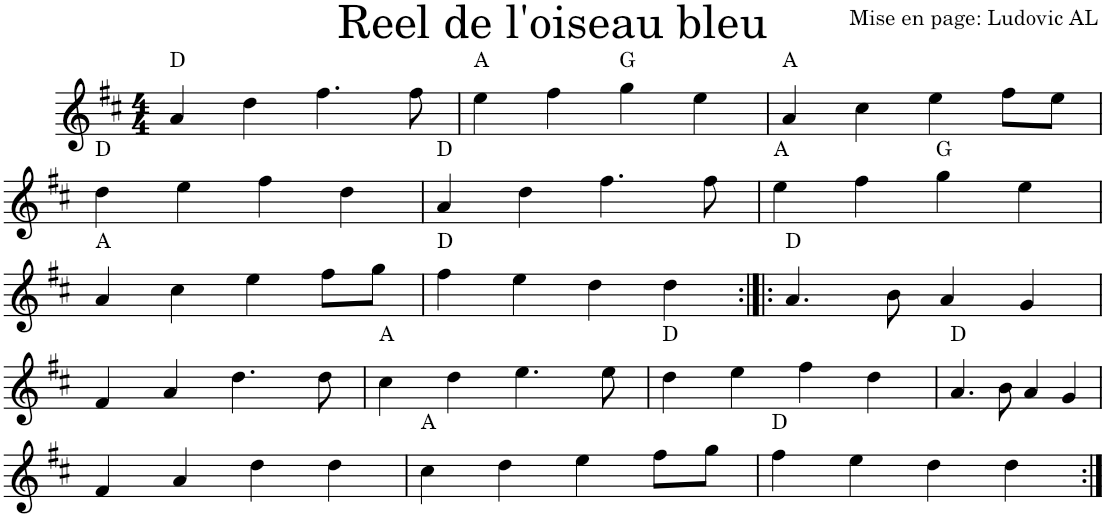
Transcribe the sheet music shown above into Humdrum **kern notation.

**kern	**harte
*part1	*part1
*staff1	*
*I"Voice	*
*I'V	*
*clefG2	*
*k[f#c#]	*
*M4/4	*
=1	=1
4a/	D:maj
4dd\	.
4.ff#\	.
8ff#\	.
=2	=2
4ee\	A:maj
4ff#\	.
4gg\	G:maj
4ee\	.
=3	=3
4a/	A:maj
4cc#\	.
4ee\	.
8ff#\L	.
8ee\J	.
!!LO:LB:g=z
=4	=4
4dd\	D:maj
4ee\	.
4ff#\	.
4dd\	.
=5	=5
4a/	D:maj
4dd\	.
4.ff#\	.
8ff#\	.
=6	=6
4ee\	A:maj
4ff#\	.
4gg\	G:maj
4ee\	.
!!LO:LB:g=z
=7	=7
4a/	A:maj
4cc#\	.
4ee\	.
8ff#\L	.
8gg\J	.
=8	=8
4ff#\	D:maj
4ee\	.
4dd\	.
4dd\	.
=9:|!|:	=9:|!|:
4.a/	D:maj
8b\	.
4a/	.
4g/	.
!!LO:LB:g=z
=10	=10
4f#/	.
4a/	.
4.dd\	.
8dd\	.
=11	=11
4cc#\	A:maj
4dd\	.
4.ee\	.
8ee\	.
=12	=12
4dd\	D:maj
4ee\	.
4ff#\	.
4dd\	.
=13	=13
4.a/	D:maj
8b\	.
4a/	.
4g/	.
!!LO:LB:g=z
=14	=14
4f#/	.
4a/	.
4dd\	.
4dd\	.
=15	=15
4cc#\	A:maj
4dd\	.
4ee\	.
8ff#\L	.
8gg\J	.
=16	=16
4ff#\	D:maj
4ee\	.
4dd\	.
4dd\	.
=:|!	=:|!
*-	*-
